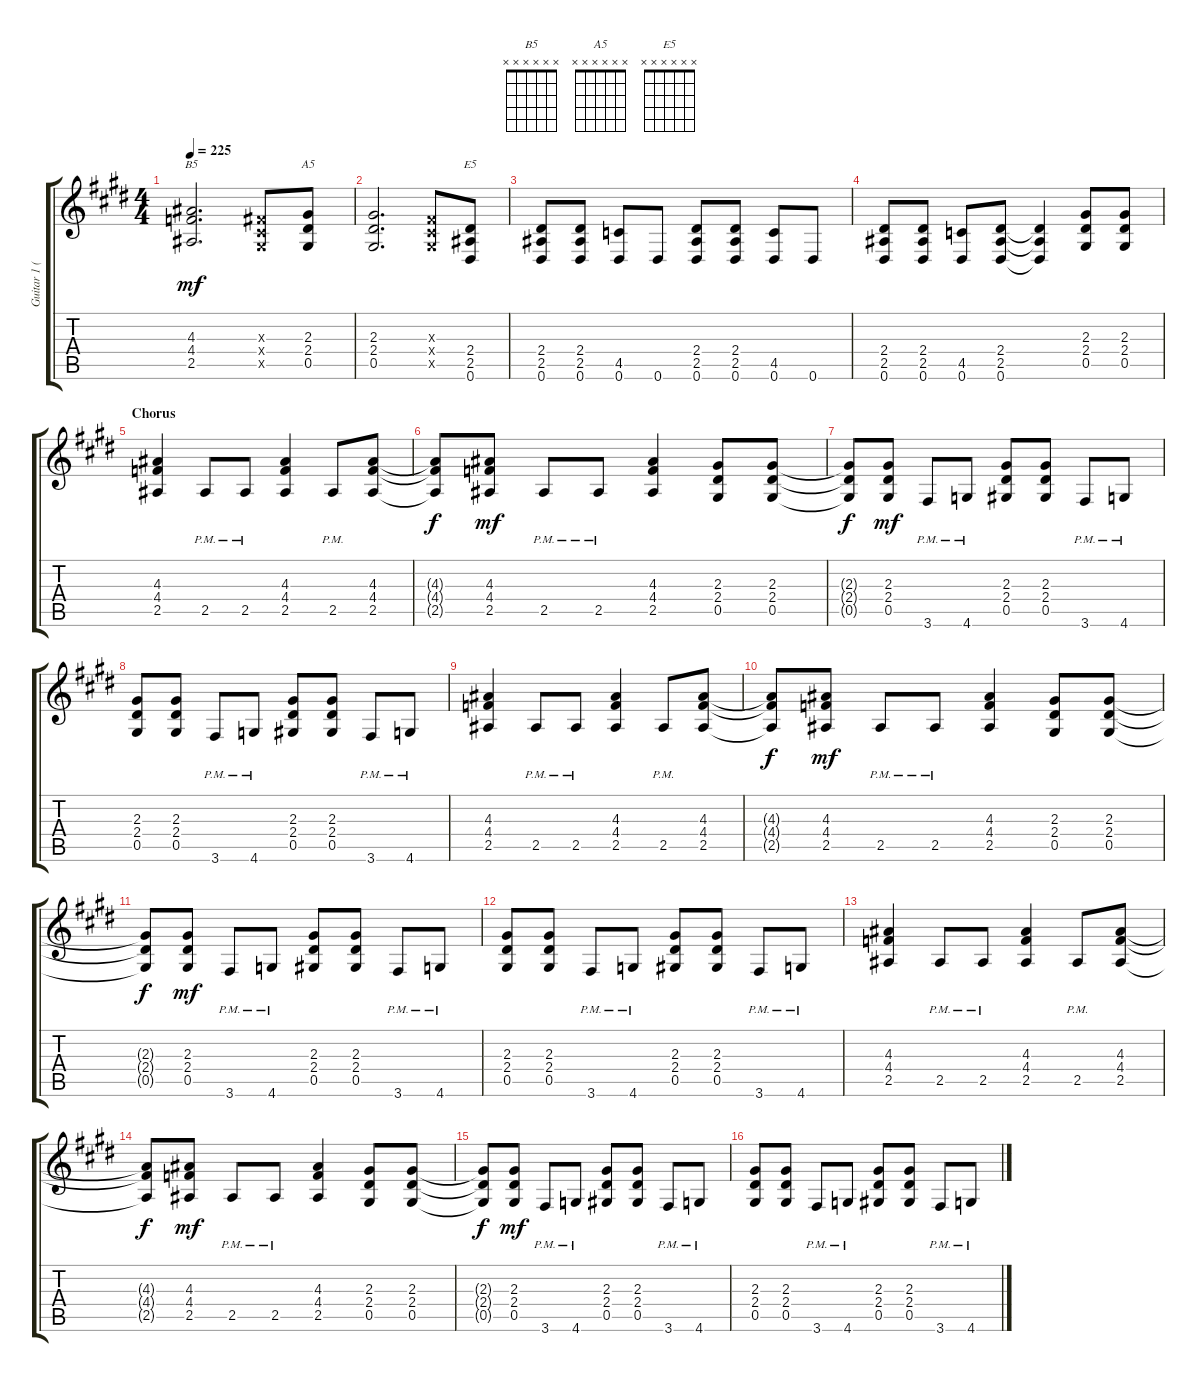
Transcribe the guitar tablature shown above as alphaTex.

\track ("Guitar 1 (Slash)" "Guitar 1 (") {instrument overdrivenguitar}
\staff {score tabs}
\tuning (Eb4 Bb3 Gb3 Db3 Ab2 Eb2) {hide}
\chord ("B5" x x x x x x)
\chord ("A5" x x x x x x)
\chord ("E5" x x x x x x)
\ts (4 4)
\tempo 225
\clef g2
\ks e
(4.3 4.4 2.5).2{d ch "B5" dy mf} (0.3{x} 0.4{x} 0.5{x}).8 (2.3 2.4 0.5).8{ch "A5"} |
(2.3 2.4 0.5).2{d} (0.3{x} 0.4{x} 0.5{x}).8 (2.4 2.5 0.6).8{ch "E5"} |
(2.4 2.5 0.6).8 (2.4 2.5 0.6).8 (4.5 0.6).8 0.6.8 (2.4 2.5 0.6).8 (2.4 2.5 0.6).8 (4.5 0.6).8 0.6.8 |
(2.4 2.5 0.6).8 (2.4 2.5 0.6).8 (4.5 0.6).8 (2.4 2.5 0.6).8 (2.4{t} 2.5{t} 0.6{t}).4 (2.3 2.4 0.5).8 (2.3 2.4 0.5).8 |
\section ("" "Chorus")
(4.3 4.4 2.5).4 2.5{pm}.8 2.5{pm}.8 (4.3 4.4 2.5).4 2.5{pm}.8 (4.3 4.4 2.5).8 |
(4.3{t} 4.4{t} 2.5{t}).8{dy f} (4.3 4.4 2.5).8{dy mf} 2.5{pm}.8 2.5{pm}.8 (4.3 4.4 2.5).4 (2.3 2.4 0.5).8 (2.3 2.4 0.5).8 |
(2.3{t} 2.4{t} 0.5{t}).8{dy f} (2.3 2.4 0.5).8{dy mf} 3.6{pm}.8 4.6{pm}.8 (2.3 2.4 0.5).8 (2.3 2.4 0.5).8 3.6{pm}.8 4.6{pm}.8 |
(2.3 2.4 0.5).8 (2.3 2.4 0.5).8 3.6{pm}.8 4.6{pm}.8 (2.3 2.4 0.5).8 (2.3 2.4 0.5).8 3.6{pm}.8 4.6{pm}.8 |
(4.3 4.4 2.5).4 2.5{pm}.8 2.5{pm}.8 (4.3 4.4 2.5).4 2.5{pm}.8 (4.3 4.4 2.5).8 |
(4.3{t} 4.4{t} 2.5{t}).8{dy f} (4.3 4.4 2.5).8{dy mf} 2.5{pm}.8 2.5{pm}.8 (4.3 4.4 2.5).4 (2.3 2.4 0.5).8 (2.3 2.4 0.5).8 |
(2.3{t} 2.4{t} 0.5{t}).8{dy f} (2.3 2.4 0.5).8{dy mf} 3.6{pm}.8 4.6{pm}.8 (2.3 2.4 0.5).8 (2.3 2.4 0.5).8 3.6{pm}.8 4.6{pm}.8 |
(2.3 2.4 0.5).8 (2.3 2.4 0.5).8 3.6{pm}.8 4.6{pm}.8 (2.3 2.4 0.5).8 (2.3 2.4 0.5).8 3.6{pm}.8 4.6{pm}.8 |
(4.3 4.4 2.5).4 2.5{pm}.8 2.5{pm}.8 (4.3 4.4 2.5).4 2.5{pm}.8 (4.3 4.4 2.5).8 |
(4.3{t} 4.4{t} 2.5{t}).8{dy f} (4.3 4.4 2.5).8{dy mf} 2.5{pm}.8 2.5{pm}.8 (4.3 4.4 2.5).4 (2.3 2.4 0.5).8 (2.3 2.4 0.5).8 |
(2.3{t} 2.4{t} 0.5{t}).8{dy f} (2.3 2.4 0.5).8{dy mf} 3.6{pm}.8 4.6{pm}.8 (2.3 2.4 0.5).8 (2.3 2.4 0.5).8 3.6{pm}.8 4.6{pm}.8 |
(2.3 2.4 0.5).8 (2.3 2.4 0.5).8 3.6{pm}.8 4.6{pm}.8 (2.3 2.4 0.5).8 (2.3 2.4 0.5).8 3.6{pm}.8 4.6{pm}.8
